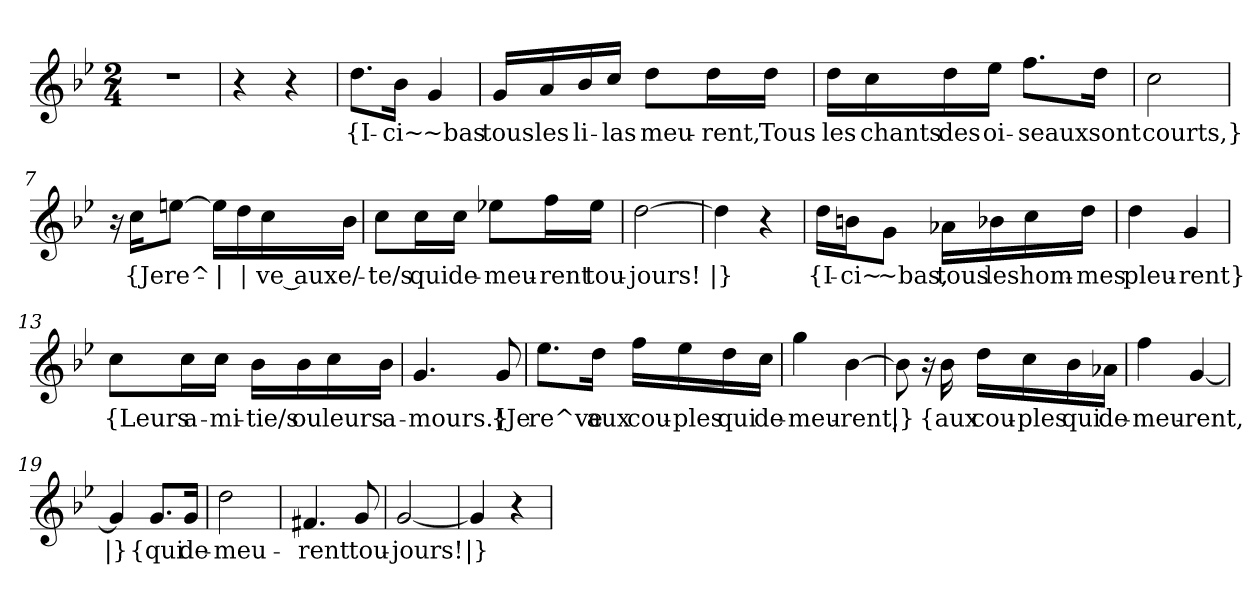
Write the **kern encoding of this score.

**kern	**text
*part1	*part1
*staff1	*staff1
*clefG2	*
*k[b-e-]	*
*M2/4	*
=1	=1
2r	.
=2	=2
4r	.
4r	.
=3	=3
!	!LO:LY:b
8.dd\L	{I-
!	!LO:LY:b
16b-\Jk	-ci~
!	!LO:LY:b
4g/	~bas
=4	=4
!	!LO:LY:b
16g/LL	tous
!	!LO:LY:b
16a/	les
!	!LO:LY:b
16b-/	li-
!	!LO:LY:b
16cc/JJ	-las
!	!LO:LY:b
8dd\L	meu-
!	!LO:LY:b
16dd\L	-rent,
!	!LO:LY:b
16dd\JJ	Tous
=5	=5
!	!LO:LY:b
16dd\LL	les
!	!LO:LY:b
16cc\	chants
!	!LO:LY:b
16dd\	des
!	!LO:LY:b
16ee-\JJ	oi-
!	!LO:LY:b
8.ff\L	-seaux
!	!LO:LY:b
16dd\Jk	sont
=6	=6
!	!LO:LY:b
2cc\	courts,}
!!LO:LB:g=z
=7	=7
16r	.
!	!LO:LY:b
16cc\KL	{Je
!	!LO:LY:b
[8een\J	re^-
!	!LO:LY:b
16ee\LL]	|
!	!LO:LY:b
16dd\	|
!	!LO:LY:b
16cc\	-ve aux
!	!LO:LY:b
16b-\JJ	e/-
=8	=8
!	!LO:LY:b
8cc\L	-te/s
!	!LO:LY:b
16cc\L	qui
!	!LO:LY:b
16cc\JJ	de-
!	!LO:LY:b
8ee-X\L	-meu-
!	!LO:LY:b
16ff\L	-rent
!	!LO:LY:b
16ee-\JJ	tou-
=9	=9
!	!LO:LY:b
[2dd\	-jours!
=10	=10
!	!LO:LY:b
4dd\]	|}
4r	.
=11	=11
!	!LO:LY:b
16dd\LL	{I-
!	!LO:LY:b
16bn\J	-ci~
!	!LO:LY:b
8g\J	~bas,
!	!LO:LY:b
16a-X\LL	tous
!	!LO:LY:b
16b-X\	les
!	!LO:LY:b
16cc\	hom-
!	!LO:LY:b
16dd\JJ	-mes
!!LO:LB:g=z
=12	=12
!	!LO:LY:b
4dd\	pleu-
!	!LO:LY:b
4g/	-rent}
=13	=13
!	!LO:LY:b
8cc\L	{Leurs
!	!LO:LY:b
16cc\L	a-
!	!LO:LY:b
16cc\JJ	-mi-
!	!LO:LY:b
16b-\LL	-tie/s
!	!LO:LY:b
16b-\	ou
!	!LO:LY:b
16cc\	leurs
!	!LO:LY:b
16b-\JJ	a-
=14	=14
!	!LO:LY:b
4.g/	-mours.}
!	!LO:LY:b
8g/	{Je
=15	=15
!	!LO:LY:b
8.ee-\L	re^ve
!	!LO:LY:b
16dd\Jk	aux
!	!LO:LY:b
16ff\LL	cou-
!	!LO:LY:b
16ee-\	-ples
!	!LO:LY:b
16dd\	qui
!	!LO:LY:b
16cc\JJ	de-
=16	=16
!	!LO:LY:b
4gg\	-meu-
!	!LO:LY:b
[4b-\	-rent,
!!LO:LB:g=z
=17	=17
!	!LO:LY:b
8b-\]	|}
16r	.
!	!LO:LY:b
16b-\	{aux
!	!LO:LY:b
16dd\LL	cou-
!	!LO:LY:b
16cc\	-ples
!	!LO:LY:b
16b-\	qui
!	!LO:LY:b
16a-X\JJ	de-
=18	=18
!	!LO:LY:b
4ff\	-meu-
!	!LO:LY:b
[4g/	-rent,
=19	=19
!	!LO:LY:b
4g/]	|}
!	!LO:LY:b
8.g/L	{qui
!	!LO:LY:b
16g/Jk	de-
=20	=20
!	!LO:LY:b
2dd\	-meu-
=21	=21
!	!LO:LY:b
4.f#X/	-rent
!	!LO:LY:b
8g/	tou-
=22	=22
!	!LO:LY:b
[2g/	-jours!
=23	=23
!	!LO:LY:b
4g/]	|}
4r	.
=	=
*-	*-
